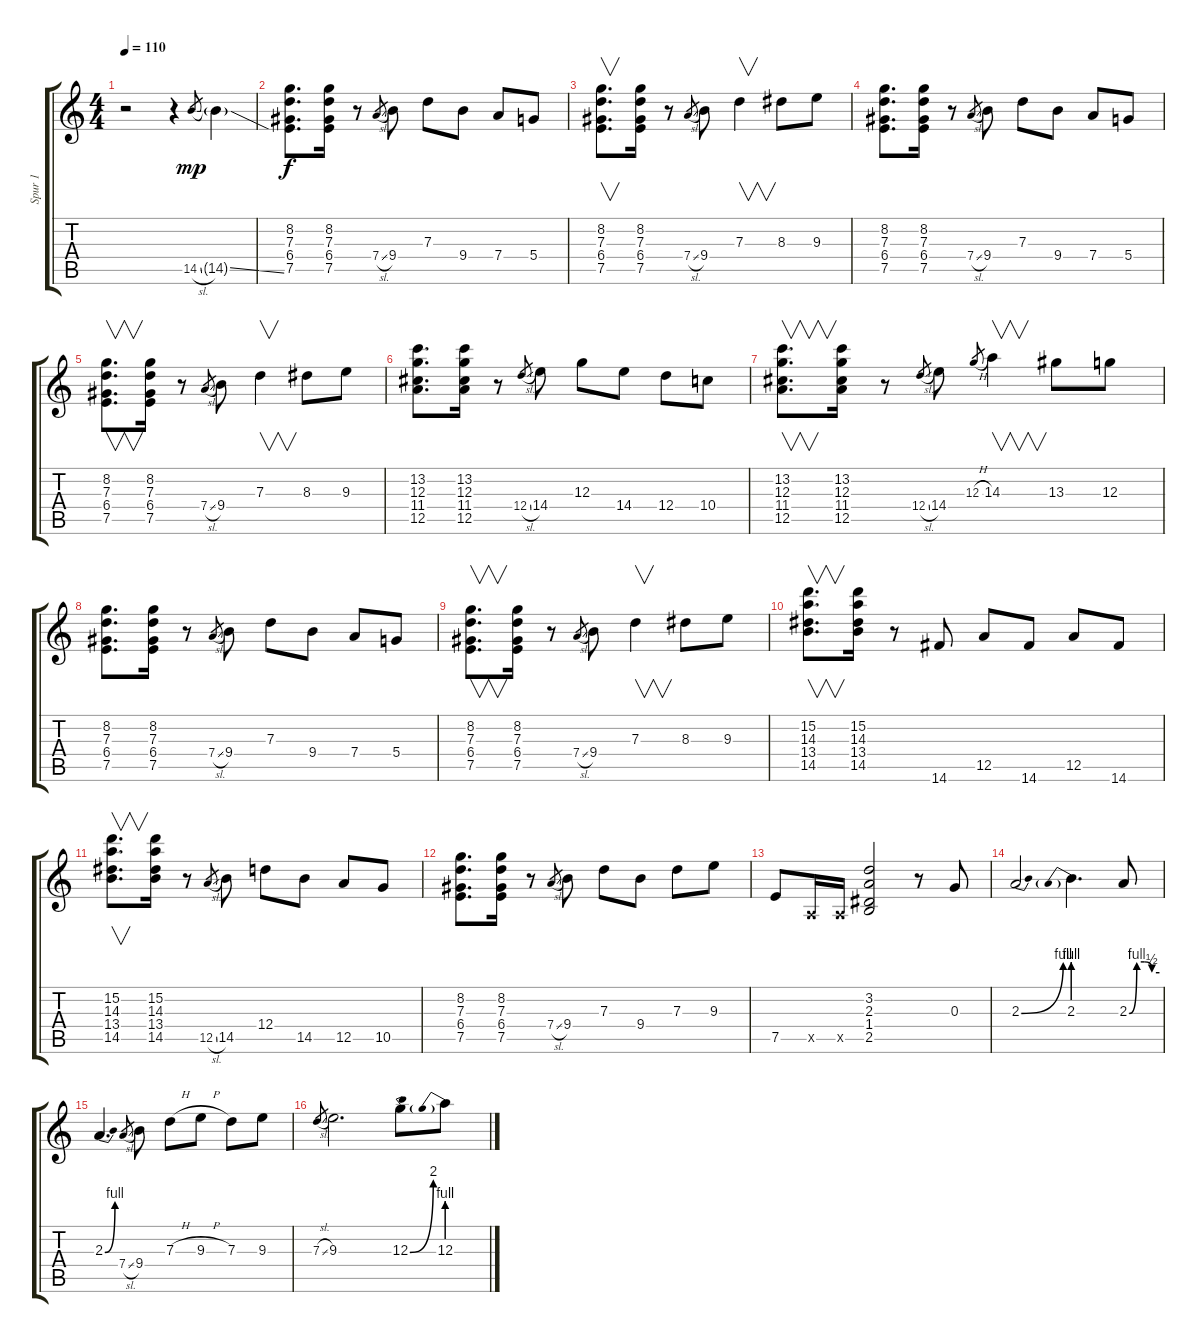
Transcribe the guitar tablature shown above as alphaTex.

\track ("Spur 1" "Spur 1") {instrument acousticguitarnylon}
\staff {score tabs}
\tuning (E4 B3 G3 D3 A2 E2) {hide}
\ts (4 4)
\tempo 110
\clef g2
\ks c
r.2{dy mp instrument acousticguitarnylon} r.4 14.5{sl}.8{gr} 14.5{ss g}.4 |
(8.2 7.3 6.4 7.5).8{d dy f} (8.2 7.3 6.4 7.5).16 r.8 7.4{sl}.8{gr} 9.4.8 7.3.8 9.4.8 7.4.8 5.4.8 |
(8.2 7.3 6.4 7.5).8{v d} (8.2 7.3 6.4 7.5).16 r.8 7.4{sl}.8{gr} 9.4.8 7.3.4{v} 8.3.8 9.3.8 |
(8.2 7.3 6.4 7.5).8{d} (8.2 7.3 6.4 7.5).16 r.8 7.4{sl}.8{gr} 9.4.8 7.3.8 9.4.8 7.4.8 5.4.8 |
(8.2 7.3 6.4 7.5).8{v d} (8.2 7.3 6.4 7.5).16 r.8 7.4{sl}.8{gr} 9.4.8 7.3.4{v} 8.3.8 9.3.8 |
(13.2 12.3 11.4 12.5).8{d} (13.2 12.3 11.4 12.5).16 r.8 12.4{sl}.8{gr} 14.4.8 12.3.8 14.4.8 12.4.8 10.4.8 |
(13.2 12.3 11.4 12.5).8{v d} (13.2 12.3 11.4 12.5).16 r.8 12.4{sl}.8{gr} 14.4.8 12.3{h}.8{gr} 14.3.4{v} 13.3.8 12.3.8 |
(8.2 7.3 6.4 7.5).8{d} (8.2 7.3 6.4 7.5).16 r.8 7.4{sl}.8{gr} 9.4.8 7.3.8 9.4.8 7.4.8 5.4.8 |
(8.2 7.3 6.4 7.5).8{v d} (8.2 7.3 6.4 7.5).16 r.8 7.4{sl}.8{gr} 9.4.8 7.3.4{v} 8.3.8 9.3.8 |
(15.2 14.3 13.4 14.5).8{v d} (15.2 14.3 13.4 14.5).16 r.8 14.6.8 12.5.8 14.6.8 12.5.8 14.6.8 |
(15.2 14.3 13.4 14.5).8{v d} (15.2 14.3 13.4 14.5).16 r.8 12.5{sl}.8{gr} 14.5.8 12.4.8 14.5.8 12.5.8 10.5.8 |
(8.2 7.3 6.4 7.5).8{d} (8.2 7.3 6.4 7.5).16 r.8 7.4{sl}.8{gr} 9.4.8 7.3.8 9.4.8 7.3.8 9.3.8 |
7.5.8 0.5{x}.16 0.5{x}.16 (3.2 2.3 1.4 2.5).2 r.8 0.3.8 |
2.3{be (bend 0 0 60 4)}.2 2.3{be (prebend 0 4 60 4)}.4{d} 2.3{be (custom 0 0 15 4 30 4 45 2 60 2)}.8 |
2.3{be (bend 0 0 60 4)}.4{d} 7.4{sl}.8{gr} 9.4.8 7.3{h}.8 9.3{h}.8 7.3.8 9.3.8 |
7.3{sl}.8{gr} 9.3.2{d} 12.3{be (bend 0 0 60 8)}.8 12.3{be (prebend 0 4 60 4)}.8
